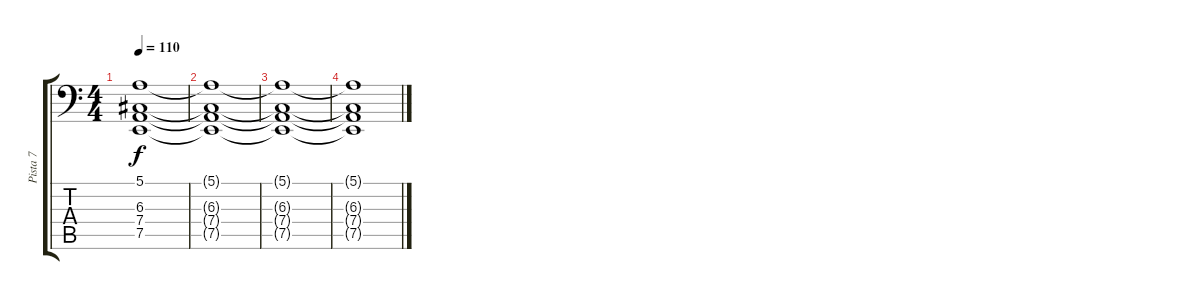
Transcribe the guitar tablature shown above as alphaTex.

\track ("Pista 7" "Pista 7") {instrument honkytonkpiano}
\staff {score tabs}
\tuning (E3 B2 G2 D2 A1 E1) {hide}
\ts (4 4)
\tempo 110
\clef f4
\ks c
(5.1 6.3 7.4 7.5).1{dy f} |
(5.1{t} 6.3{t} 7.4{t} 7.5{t}).1 |
(5.1{t} 6.3{t} 7.4{t} 7.5{t}).1 |
(5.1{t} 6.3{t} 7.4{t} 7.5{t}).1
